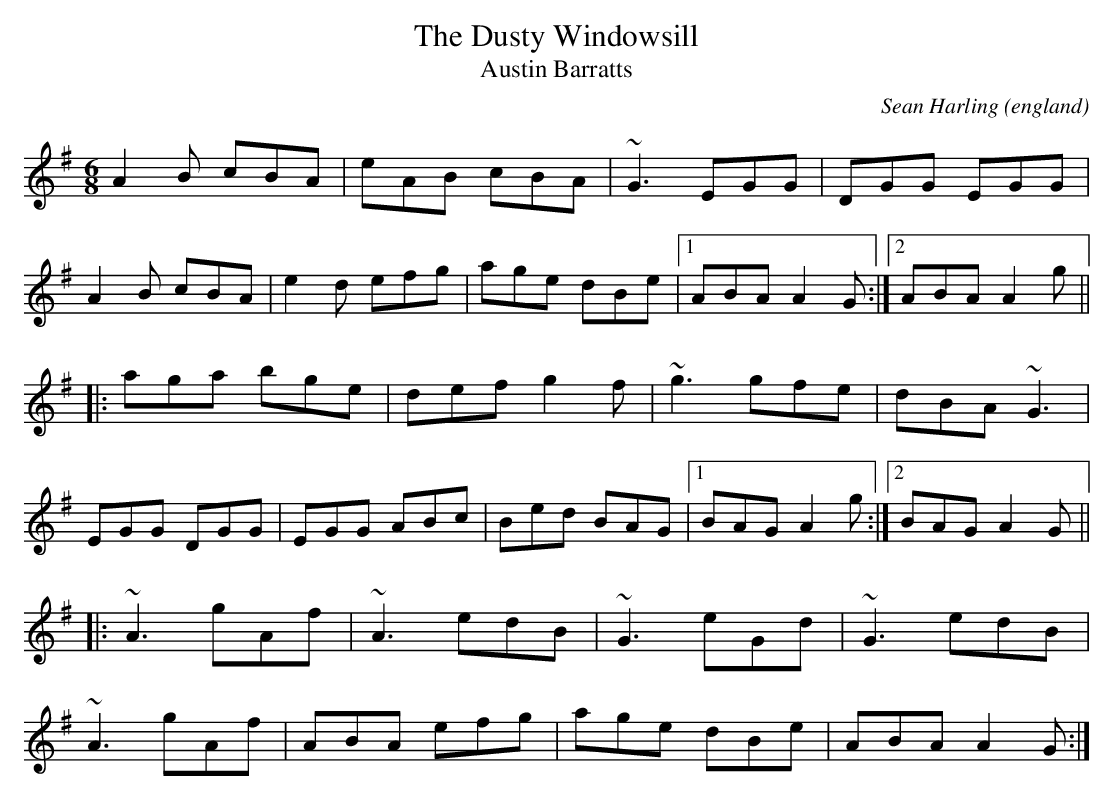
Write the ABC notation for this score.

X:1
T:Dusty Windowsill, The
T:Austin Barratts
O:england
C:Sean Harling
M:6/8
L:1/8
K:Ador
A2B cBA|eAB cBA|~G3 EGG|DGG EGG|
A2B cBA|e2d efg|age dBe|1 ABA A2G:|2 ABA A2g||
|:aga bge|def g2f|~g3 gfe|dBA ~G3|
EGG DGG|EGG ABc|Bed BAG|1 BAG A2g:|2 BAG A2G||
|:~A3 gAf|~A3 edB|~G3 eGd|~G3 edB|
~A3 gAf|ABA efg|age dBe|ABA A2G:|
